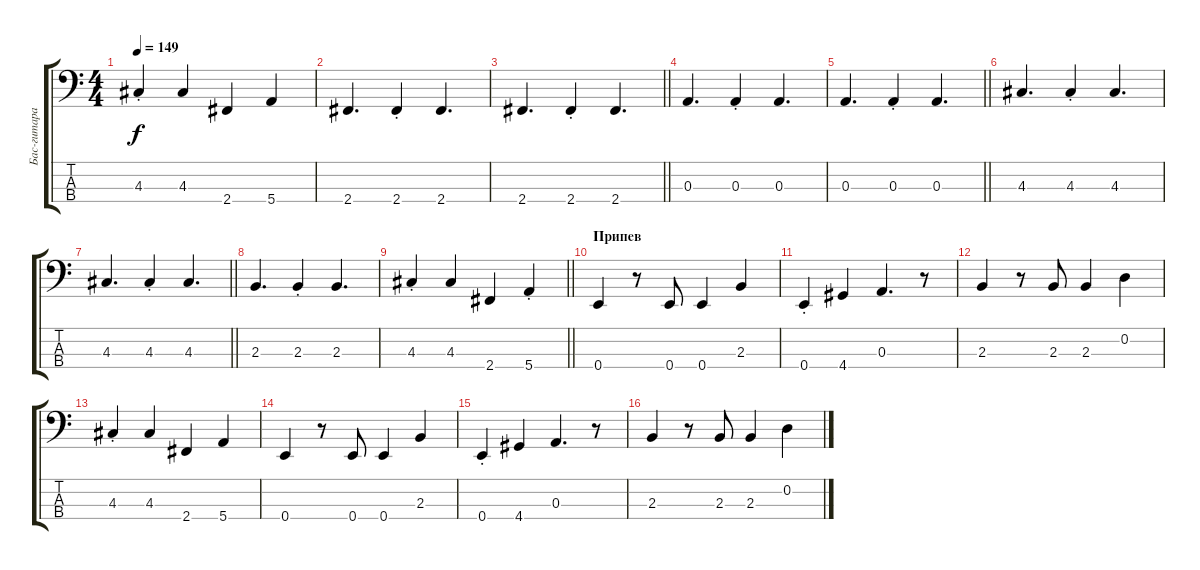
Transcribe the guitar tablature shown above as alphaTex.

\track ("Бас-гитара" "Бас-гитара") {instrument electricbassfinger}
\staff {score tabs}
\tuning (G2 D2 A1 E1) {hide}
\ts (4 4)
\tempo 149
\clef f4
\ks c
4.3{st}.4{dy f} 4.3.4 2.4.4 5.4.4 |
2.4.4{d} 2.4{st}.4 2.4.4{d} |
\barLineRight lightlight
2.4.4{d} 2.4{st}.4 2.4.4{d} |
0.3.4{d} 0.3{st}.4 0.3.4{d} |
\barLineRight lightlight
0.3.4{d} 0.3{st}.4 0.3.4{d} |
4.3.4{d} 4.3{st}.4 4.3.4{d} |
\barLineRight lightlight
4.3.4{d} 4.3{st}.4 4.3.4{d} |
2.3.4{d} 2.3{st}.4 2.3.4{d} |
\barLineRight lightlight
4.3{st}.4 4.3.4 2.4.4 5.4{st}.4 |
\section ("" "Припев")
0.4.4 r.8 0.4.8 0.4.4 2.3.4 |
0.4{st}.4 4.4.4 0.3.4{d} r.8 |
2.3.4 r.8 2.3.8 2.3.4 0.2.4 |
4.3{st}.4 4.3.4 2.4.4 5.4.4 |
0.4.4 r.8 0.4.8 0.4.4 2.3.4 |
0.4{st}.4 4.4.4 0.3.4{d} r.8 |
2.3.4 r.8 2.3.8 2.3.4 0.2.4
